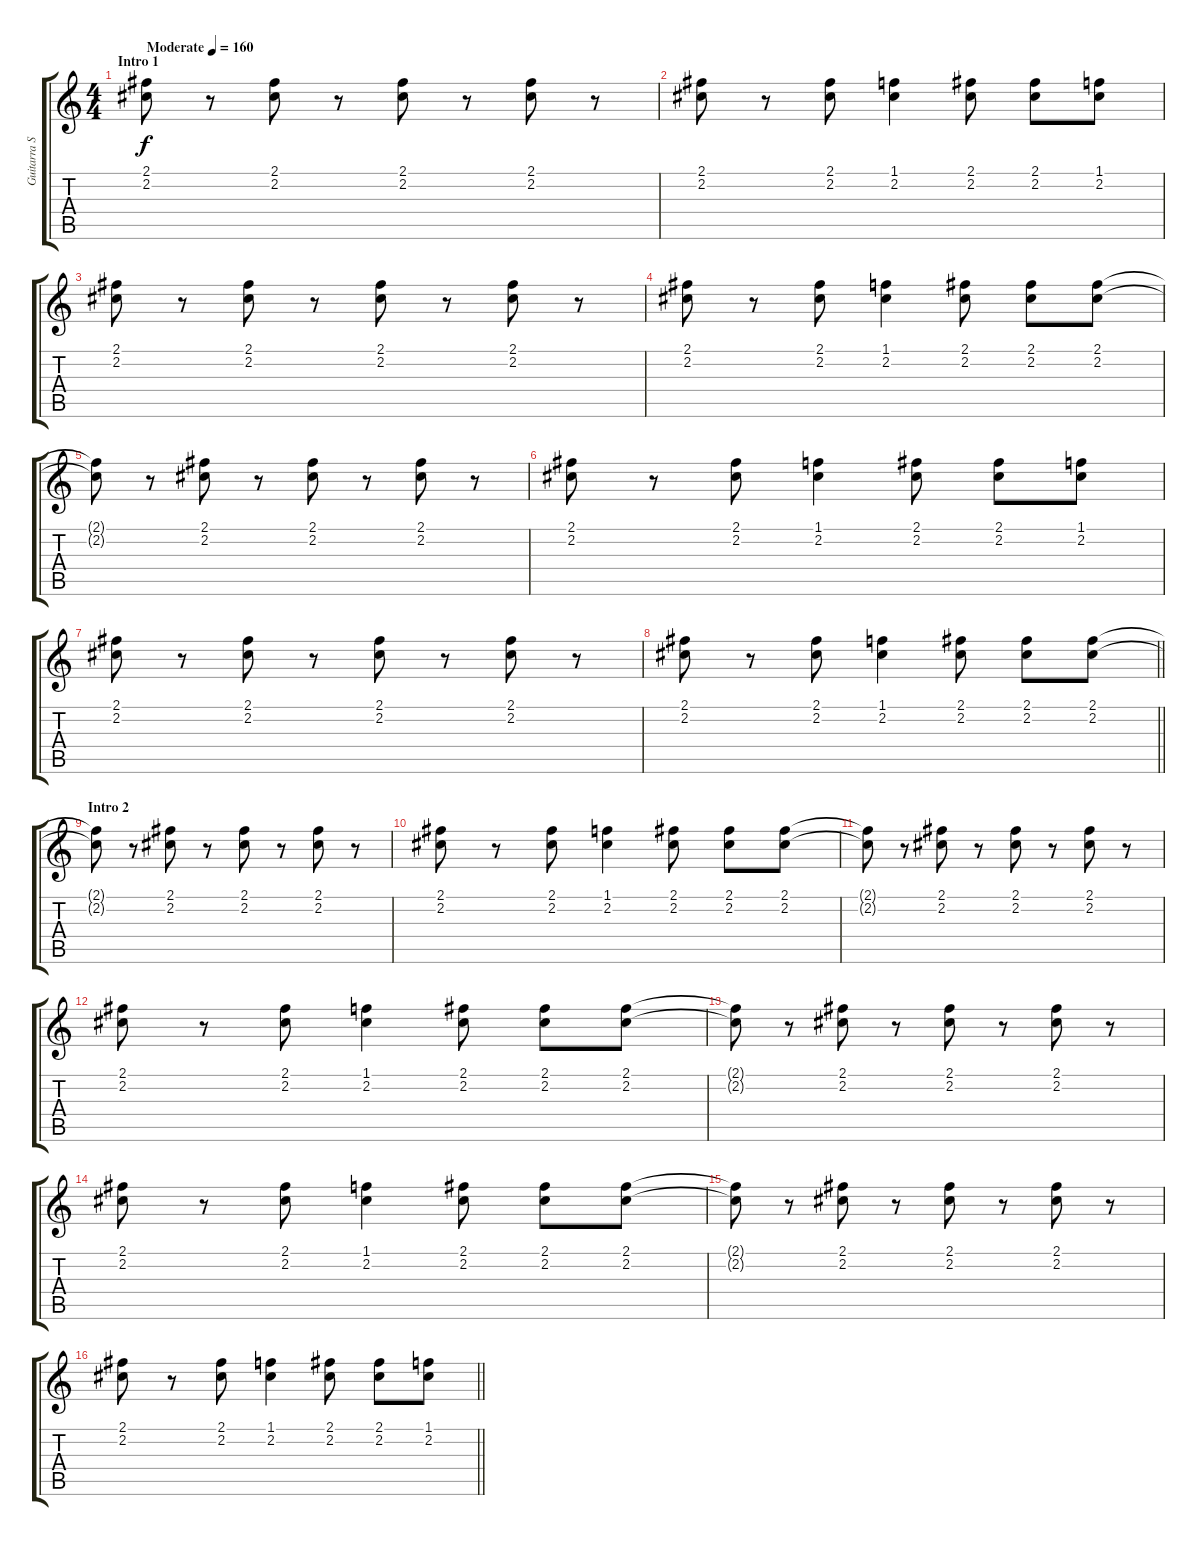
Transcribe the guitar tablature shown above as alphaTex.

\track ("Guitarra Solista" "Guitarra S") {instrument distortionguitar}
\staff {score tabs}
\tuning (E4 B3 G3 D3 A2 E2) {hide}
\ts (4 4)
\section ("" "Intro 1")
\tempo (160 "Moderate")
\clef g2
\ks c
(2.1 2.2).8{dy f instrument distortionguitar} r.8 (2.1 2.2).8 r.8 (2.1 2.2).8 r.8 (2.1 2.2).8 r.8 |
(2.1 2.2).8 r.8 (2.1 2.2).8 (1.1 2.2).4 (2.1 2.2).8 (2.1 2.2).8 (1.1 2.2).8 |
(2.1 2.2).8 r.8 (2.1 2.2).8 r.8 (2.1 2.2).8 r.8 (2.1 2.2).8 r.8 |
(2.1 2.2).8 r.8 (2.1 2.2).8 (1.1 2.2).4 (2.1 2.2).8 (2.1 2.2).8 (2.1 2.2).8 |
(2.1{t} 2.2{t}).8 r.8 (2.1 2.2).8 r.8 (2.1 2.2).8 r.8 (2.1 2.2).8 r.8 |
(2.1 2.2).8 r.8 (2.1 2.2).8 (1.1 2.2).4 (2.1 2.2).8 (2.1 2.2).8 (1.1 2.2).8 |
(2.1 2.2).8 r.8 (2.1 2.2).8 r.8 (2.1 2.2).8 r.8 (2.1 2.2).8 r.8 |
\barLineRight lightlight
(2.1 2.2).8 r.8 (2.1 2.2).8 (1.1 2.2).4 (2.1 2.2).8 (2.1 2.2).8 (2.1 2.2).8 |
\section ("" "Intro 2")
(2.1{t} 2.2{t}).8 r.8 (2.1 2.2).8 r.8 (2.1 2.2).8 r.8 (2.1 2.2).8 r.8 |
(2.1 2.2).8 r.8 (2.1 2.2).8 (1.1 2.2).4 (2.1 2.2).8 (2.1 2.2).8 (2.1 2.2).8 |
(2.1{t} 2.2{t}).8 r.8 (2.1 2.2).8 r.8 (2.1 2.2).8 r.8 (2.1 2.2).8 r.8 |
(2.1 2.2).8 r.8 (2.1 2.2).8 (1.1 2.2).4 (2.1 2.2).8 (2.1 2.2).8 (2.1 2.2).8 |
(2.1{t} 2.2{t}).8 r.8 (2.1 2.2).8 r.8 (2.1 2.2).8 r.8 (2.1 2.2).8 r.8 |
(2.1 2.2).8 r.8 (2.1 2.2).8 (1.1 2.2).4 (2.1 2.2).8 (2.1 2.2).8 (2.1 2.2).8 |
(2.1{t} 2.2{t}).8 r.8 (2.1 2.2).8 r.8 (2.1 2.2).8 r.8 (2.1 2.2).8 r.8 |
\barLineRight lightlight
(2.1 2.2).8 r.8 (2.1 2.2).8 (1.1 2.2).4 (2.1 2.2).8 (2.1 2.2).8 (1.1 2.2).8
